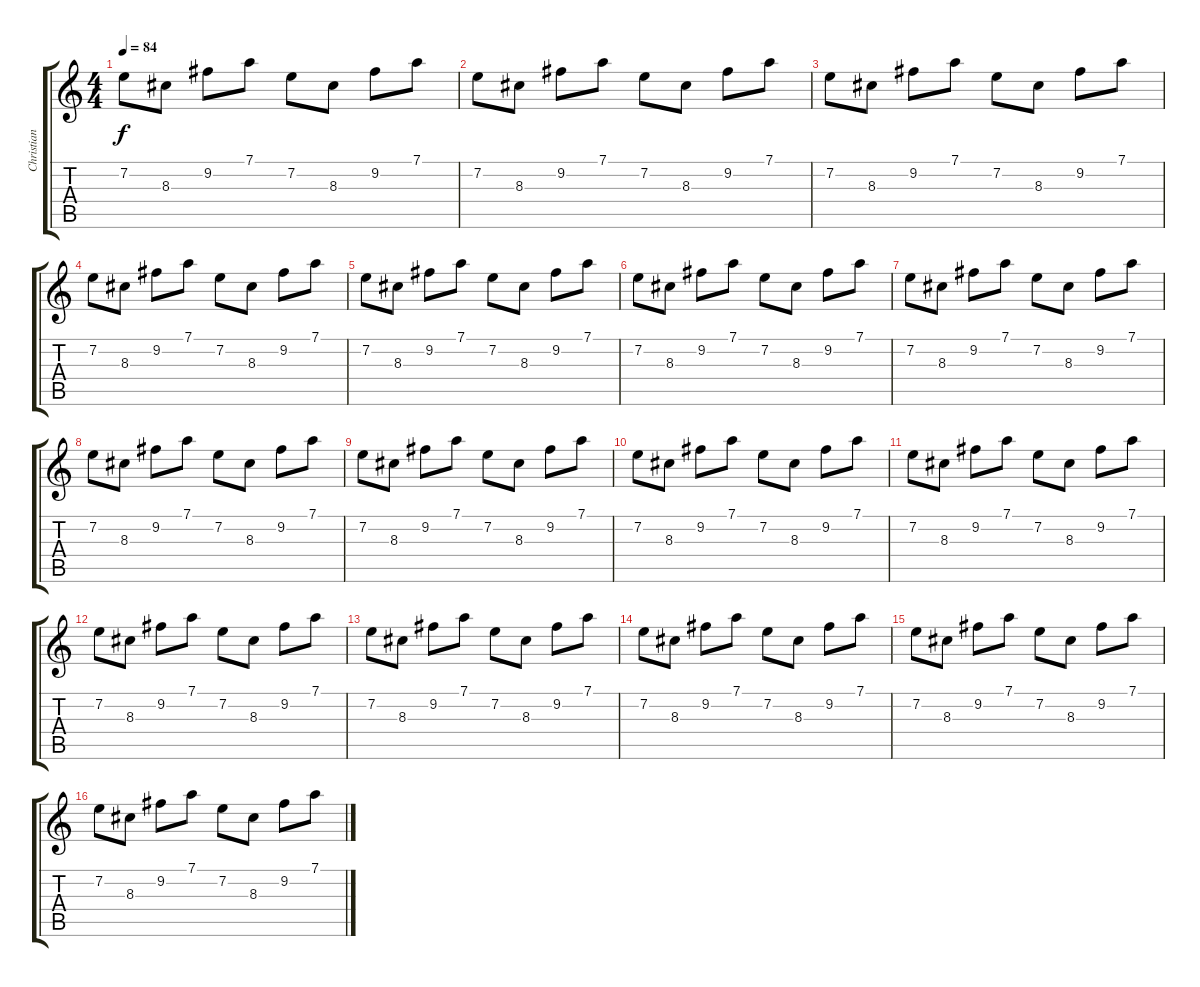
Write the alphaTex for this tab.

\track ("Christian" "Christian") {instrument acousticguitarsteel}
\staff {score tabs}
\tuning (D4 A3 F3 C3 G2 D2) {hide}
\ts (4 4)
\tempo 84
\clef g2
\ks c
7.2.8{dy f} 8.3.8 9.2.8 7.1.8 7.2.8 8.3.8 9.2.8 7.1.8 |
7.2.8 8.3.8 9.2.8 7.1.8 7.2.8 8.3.8 9.2.8 7.1.8 |
7.2.8 8.3.8 9.2.8 7.1.8 7.2.8 8.3.8 9.2.8 7.1.8 |
7.2.8 8.3.8 9.2.8 7.1.8 7.2.8 8.3.8 9.2.8 7.1.8 |
7.2.8 8.3.8 9.2.8 7.1.8 7.2.8 8.3.8 9.2.8 7.1.8 |
7.2.8 8.3.8 9.2.8 7.1.8 7.2.8 8.3.8 9.2.8 7.1.8 |
7.2.8 8.3.8 9.2.8 7.1.8 7.2.8 8.3.8 9.2.8 7.1.8 |
7.2.8 8.3.8 9.2.8 7.1.8 7.2.8 8.3.8 9.2.8 7.1.8 |
7.2.8 8.3.8 9.2.8 7.1.8 7.2.8 8.3.8 9.2.8 7.1.8 |
7.2.8 8.3.8 9.2.8 7.1.8 7.2.8 8.3.8 9.2.8 7.1.8 |
7.2.8 8.3.8 9.2.8 7.1.8 7.2.8 8.3.8 9.2.8 7.1.8 |
7.2.8 8.3.8 9.2.8 7.1.8 7.2.8 8.3.8 9.2.8 7.1.8 |
7.2.8 8.3.8 9.2.8 7.1.8 7.2.8 8.3.8 9.2.8 7.1.8 |
7.2.8 8.3.8 9.2.8 7.1.8 7.2.8 8.3.8 9.2.8 7.1.8 |
7.2.8 8.3.8 9.2.8 7.1.8 7.2.8 8.3.8 9.2.8 7.1.8 |
7.2.8 8.3.8 9.2.8 7.1.8 7.2.8 8.3.8 9.2.8 7.1.8
